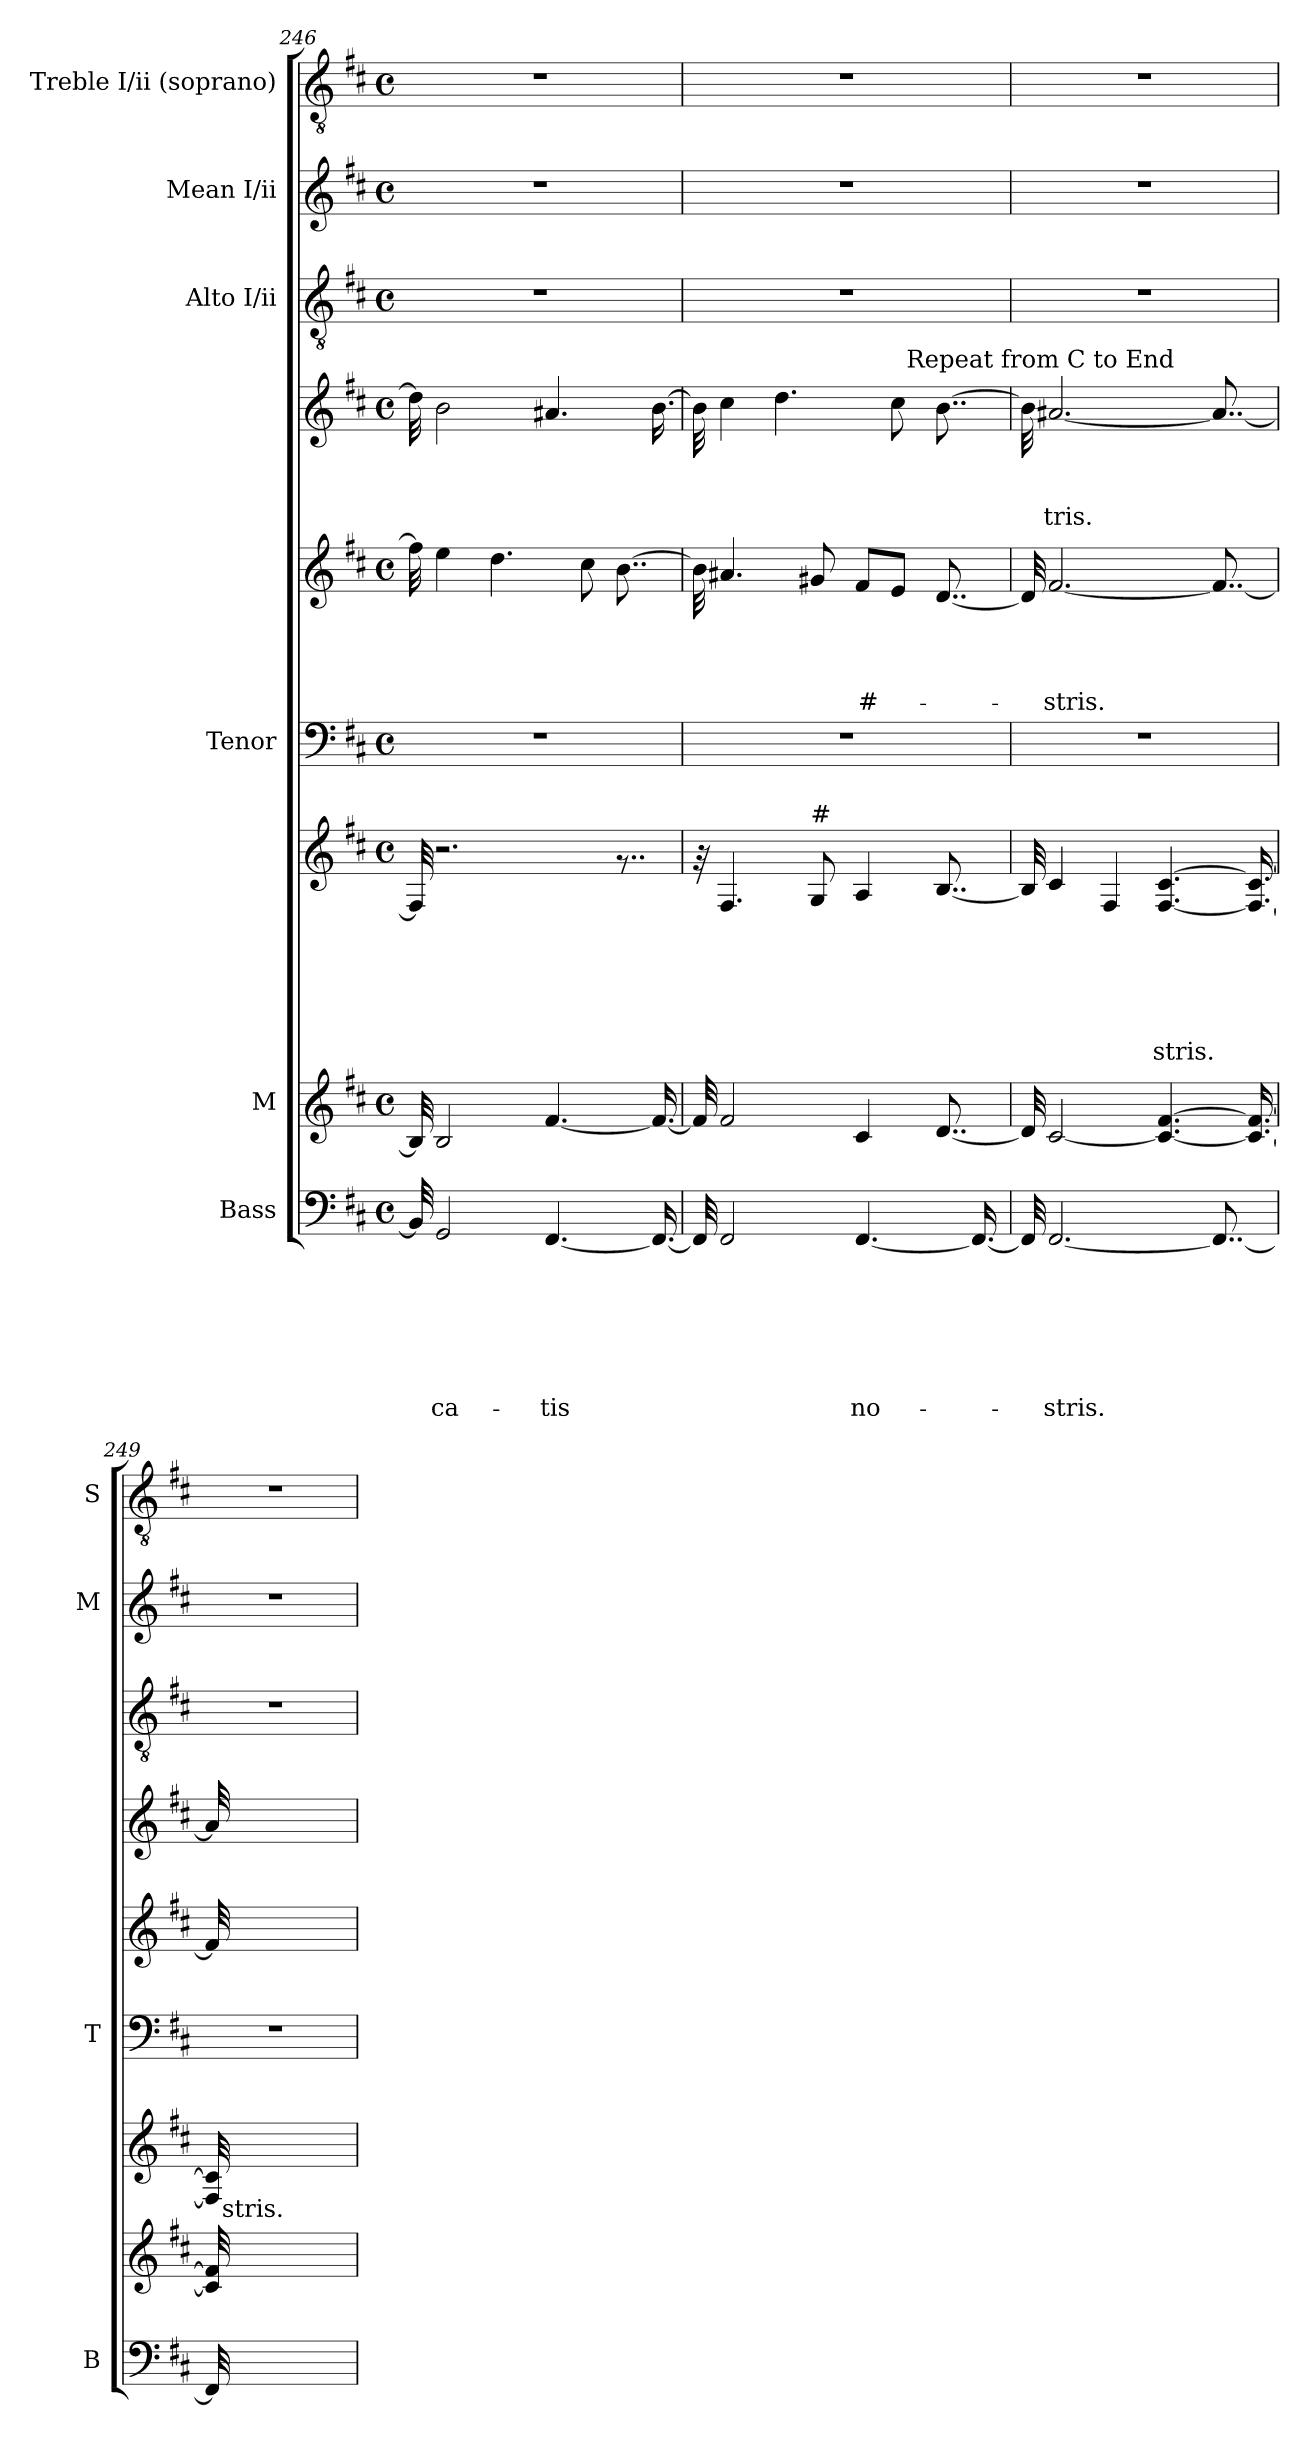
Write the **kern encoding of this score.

**kern	**text	**text	**text	**text	**text	**text	**text	**kern	**kern	**text	**text	**text	**text	**text	**text	**kern	**kern	**text	**text	**text	**text	**kern	**text	**text	**text	**kern	**kern	**kern
*part8	*part8	*part8	*part8	*part8	*part8	*part8	*part8	*part7	*part7	*part7	*part7	*part7	*part7	*part7	*part7	*part6	*part5	*part5	*part5	*part5	*part5	*part4	*part4	*part4	*part4	*part3	*part2	*part1
*staff9	*staff9	*staff9	*staff9	*staff9	*staff9	*staff9	*staff9	*staff8	*staff7	*staff7	*staff7	*staff7	*staff7	*staff7	*staff7	*staff6	*staff5	*staff5	*staff5	*staff5	*staff5	*staff4	*staff4	*staff4	*staff4	*staff3	*staff2	*staff1
*I"Bass	*	*	*	*	*	*	*	*I"M	*	*	*	*	*	*	*	*I"Tenor	*	*	*	*	*	*	*	*	*	*I"Alto I/ii	*I"Mean I/ii	*I"Treble I/ii (soprano)
*I'B	*	*	*	*	*	*	*	*	*	*	*	*	*	*	*	*I'T	*	*	*	*	*	*	*	*	*	*	*I'M	*I'S
*clefF4	*	*	*	*	*	*	*	*clefG2	*clefG2	*	*	*	*	*	*	*clefF4	*clefG2	*	*	*	*	*clefG2	*	*	*	*clefGv2	*clefG2	*clefGv2
*k[f#c#]	*	*	*	*	*	*	*	*k[f#c#]	*k[f#c#]	*	*	*	*	*	*	*k[f#c#]	*k[f#c#]	*	*	*	*	*k[f#c#]	*	*	*	*k[f#c#]	*k[f#c#]	*k[f#c#]
*D:	*	*	*	*	*	*	*	*D:	*D:	*	*	*	*	*	*	*D:	*D:	*	*	*	*	*D:	*	*	*	*D:	*D:	*D:
*M4/4	*	*	*	*	*	*	*	*M4/4	*M4/4	*	*	*	*	*	*	*M4/4	*M4/4	*	*	*	*	*M4/4	*	*	*	*M4/4	*M4/4	*M4/4
*met(c)	*	*	*	*	*	*	*	*met(c)	*met(c)	*	*	*	*	*	*	*met(c)	*met(c)	*	*	*	*	*met(c)	*	*	*	*met(c)	*met(c)	*met(c)
=246	=246	=246	=246	=246	=246	=246	=246	=246	=246	=246	=246	=246	=246	=246	=246	=246	=246	=246	=246	=246	=246	=246	=246	=246	=246	=246	=246	=246
32BB/]	.	.	.	.	.	.	.	32B/]	32F#/]	.	.	.	.	.	.	1r	32ff#\]	.	.	.	.	32dd\]	.	.	.	1r	1r	1r
!	!	!	!	!	!	!	!LO:LY:b	!	!	!	!	!	!	!	!	!	!	!	!	!	!	!	!	!	!	!	!	!
2GG/	.	.	.	.	.	.	-ca-	2B/	2.r	.	.	.	.	.	.	.	4ee\	.	.	.	.	2b\	.	.	.	.	.	.
.	.	.	.	.	.	.	.	.	.	.	.	.	.	.	.	.	4.dd\	.	.	.	.	.	.	.	.	.	.	.
!	!	!	!	!	!	!	!LO:LY:b	!	!	!	!	!	!	!	!	!	!	!	!	!	!	!	!	!	!	!	!	!
[<4.FF#/	.	.	.	.	.	.	-tis	[<4.f#/	.	.	.	.	.	.	.	.	.	.	.	.	.	4.a#X/	.	.	.	.	.	.
.	.	.	.	.	.	.	.	.	.	.	.	.	.	.	.	.	8cc#\	.	.	.	.	.	.	.	.	.	.	.
.	.	.	.	.	.	.	.	.	8..rf	.	.	.	.	.	.	.	[>8..b\	.	.	.	.	.	.	.	.	.	.	.
16.FF#/_	.	.	.	.	.	.	.	16.f#/_	.	.	.	.	.	.	.	.	.	.	.	.	.	[>16.b\	.	.	.	.	.	.
=247	=247	=247	=247	=247	=247	=247	=247	=247	=247	=247	=247	=247	=247	=247	=247	=247	=247	=247	=247	=247	=247	=247	=247	=247	=247	=247	=247	=247
*	*	*	*	*	*	*	*	*	*	*	*	*	*	*	*	*	*	*	*	*	*	*^	*	*	*	*	*	*
32FF#/]	.	.	.	.	.	.	.	32f#/]	32rf	.	.	.	.	.	.	1r	32b\]	.	.	.	.	32b\]	2ryy	.	.	.	1r	1r	1r
2FF#/	.	.	.	.	.	.	.	2f#/	4.F#/	.	.	.	.	.	.	.	4.a#X/	.	.	.	.	4cc#\	.	.	.	.	.	.	.
.	.	.	.	.	.	.	.	.	.	.	.	.	.	.	.	.	.	.	.	.	.	4.dd\	.	.	.	.	.	.	.
!	!	!	!	!	!	!	!	!	!LO:TX:a:t=#	!	!	!	!	!	!	!	!	!	!	!	!	!	!	!	!	!	!	!	!
.	.	.	.	.	.	.	.	.	8G/	.	.	.	.	.	.	.	8g#X/	.	.	.	.	.	.	.	.	.	.	.	.
.	.	.	.	.	.	.	.	.	.	.	.	.	.	.	.	.	.	.	.	.	.	.	8.ryy	.	.	.	.	.	.
!	!	!	!	!	!	!	!LO:LY:b	!	!	!	!	!	!	!	!	!	!	!	!	!	!LO:LY:b	!	!	!	!	!	!	!	!
[<4.FF#/	.	.	.	.	.	.	no-	4c#/	4A/	.	.	.	.	.	.	.	8f#/L	.	.	.	-#-	.	.	.	.	.	.	.	.
.	.	.	.	.	.	.	.	.	.	.	.	.	.	.	.	.	8e/J	.	.	.	.	8cc#\	.	.	.	.	.	.	.
!	!	!	!	!	!	!	!	!	!	!	!	!	!	!	!	!	!	!	!	!	!	!	!LO:TX:a:t=Repeat from C to End	!	!	!	!	!	!
.	.	.	.	.	.	.	.	.	.	.	.	.	.	.	.	.	.	.	.	.	.	.	4ryy	.	.	.	.	.	.
.	.	.	.	.	.	.	.	[<8..d/	[<8..B/	.	.	.	.	.	.	.	[<8..d/	.	.	.	.	[>8..b\	.	.	.	.	.	.	.
16.FF#/_	.	.	.	.	.	.	.	.	.	.	.	.	.	.	.	.	.	.	.	.	.	.	.	.	.	.	.	.	.
.	.	.	.	.	.	.	.	.	.	.	.	.	.	.	.	.	.	.	.	.	.	.	16ryy	.	.	.	.	.	.
*	*	*	*	*	*	*	*	*	*	*	*	*	*	*	*	*	*	*	*	*	*	*v	*v	*	*	*	*	*	*
=248	=248	=248	=248	=248	=248	=248	=248	=248	=248	=248	=248	=248	=248	=248	=248	=248	=248	=248	=248	=248	=248	=248	=248	=248	=248	=248	=248	=248
32FF#/]	.	.	.	.	.	.	.	32d/]	32B/]	.	.	.	.	.	.	1r	32d/]	.	.	.	.	32b\]	.	.	.	1r	1r	1r
!	!	!	!	!	!	!	!LO:LY:b	!	!	!	!	!	!	!	!	!	!	!	!	!	!LO:LY:b	!	!	!	!LO:LY:b:rj	!	!	!
[<2.FF#/	.	.	.	.	.	.	-stris.	[<2c#/	4c#/	.	.	.	.	.	.	.	[<2.f#/	.	.	.	-stris.	[<2.a#X/	.	.	-tris.	.	.	.
.	.	.	.	.	.	.	.	.	4F#/	.	.	.	.	.	.	.	.	.	.	.	.	.	.	.	.	.	.	.
!	!	!	!	!	!	!	!	!	!	!	!	!	!	!	!LO:LY:b	!	!	!	!	!	!	!	!	!	!	!	!	!
.	.	.	.	.	.	.	.	4.c#/_ [<4.f#/	[<4.F#/ [<4.c#/	.	.	.	.	.	-stris.	.	.	.	.	.	.	.	.	.	.	.	.	.
8..FF#/_	.	.	.	.	.	.	.	.	.	.	.	.	.	.	.	.	8..f#/_	.	.	.	.	8..a#/_	.	.	.	.	.	.
.	.	.	.	.	.	.	.	16.c#/_ 16.f#/_	16.F#/_ 16.c#/_	.	.	.	.	.	.	.	.	.	.	.	.	.	.	.	.	.	.	.
=249	=249	=249	=249	=249	=249	=249	=249	=249	=249	=249	=249	=249	=249	=249	=249	=249	=249	=249	=249	=249	=249	=249	=249	=249	=249	=249	=249	=249
32FF#/]	.	.	.	.	.	.	.	32c#/] 32f#/]	32F#/] 32c#/]	.	.	.	.	.	.	1r	32f#/]	.	.	.	.	32a#/]	.	.	.	1r	1r	1r
!	!	!	!	!	!	!	!	!	!LO:TX:b:t=stris.	!	!	!	!	!	!	!	!	!	!	!	!	!	!	!	!	!	!	!
32%31ryy	.	.	.	.	.	.	.	32%31ryy	32%31ryy	.	.	.	.	.	.	.	32%31ryy	.	.	.	.	32%31ryy	.	.	.	.	.	.
=	=	=	=	=	=	=	=	=	=	=	=	=	=	=	=	=	=	=	=	=	=	=	=	=	=	=	=	=
*-	*-	*-	*-	*-	*-	*-	*-	*-	*-	*-	*-	*-	*-	*-	*-	*-	*-	*-	*-	*-	*-	*-	*-	*-	*-	*-	*-	*-
